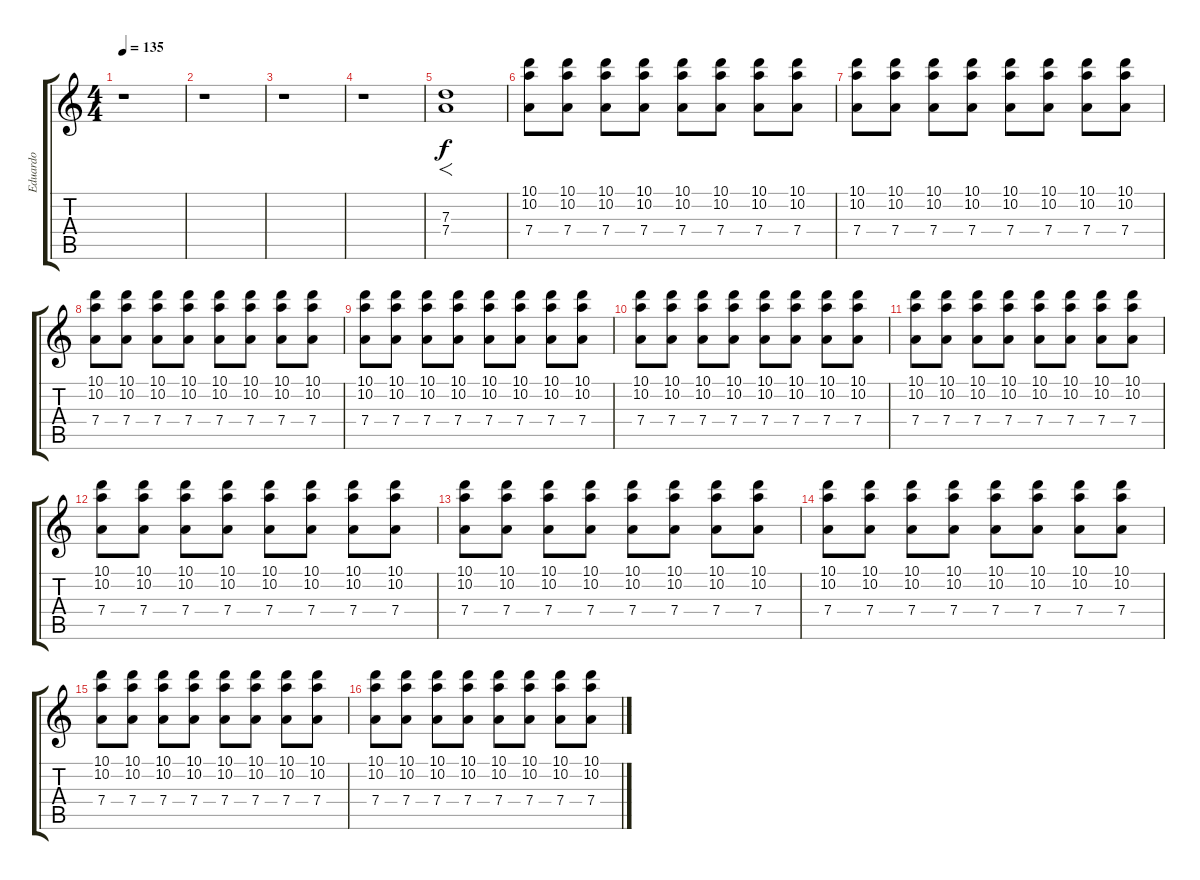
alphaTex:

\track ("Eduardo" "Eduardo") {instrument overdrivenguitar}
\staff {score tabs}
\tuning (E4 B3 G3 D3 A2 E2) {hide}
\ts (4 4)
\tempo 135
\clef g2
\ks c
r.1{dy f} |
r.1 |
r.1 |
r.1 |
(7.3 7.4).1{f} |
(10.1 10.2 7.4).8 (10.1 10.2 7.4).8 (10.1 10.2 7.4).8 (10.1 10.2 7.4).8 (10.1 10.2 7.4).8 (10.1 10.2 7.4).8 (10.1 10.2 7.4).8 (10.1 10.2 7.4).8 |
(10.1 10.2 7.4).8 (10.1 10.2 7.4).8 (10.1 10.2 7.4).8 (10.1 10.2 7.4).8 (10.1 10.2 7.4).8 (10.1 10.2 7.4).8 (10.1 10.2 7.4).8 (10.1 10.2 7.4).8 |
(10.1 10.2 7.4).8 (10.1 10.2 7.4).8 (10.1 10.2 7.4).8 (10.1 10.2 7.4).8 (10.1 10.2 7.4).8 (10.1 10.2 7.4).8 (10.1 10.2 7.4).8 (10.1 10.2 7.4).8 |
(10.1 10.2 7.4).8 (10.1 10.2 7.4).8 (10.1 10.2 7.4).8 (10.1 10.2 7.4).8 (10.1 10.2 7.4).8 (10.1 10.2 7.4).8 (10.1 10.2 7.4).8 (10.1 10.2 7.4).8 |
(10.1 10.2 7.4).8 (10.1 10.2 7.4).8 (10.1 10.2 7.4).8 (10.1 10.2 7.4).8 (10.1 10.2 7.4).8 (10.1 10.2 7.4).8 (10.1 10.2 7.4).8 (10.1 10.2 7.4).8 |
(10.1 10.2 7.4).8 (10.1 10.2 7.4).8 (10.1 10.2 7.4).8 (10.1 10.2 7.4).8 (10.1 10.2 7.4).8 (10.1 10.2 7.4).8 (10.1 10.2 7.4).8 (10.1 10.2 7.4).8 |
(10.1 10.2 7.4).8 (10.1 10.2 7.4).8 (10.1 10.2 7.4).8 (10.1 10.2 7.4).8 (10.1 10.2 7.4).8 (10.1 10.2 7.4).8 (10.1 10.2 7.4).8 (10.1 10.2 7.4).8 |
(10.1 10.2 7.4).8 (10.1 10.2 7.4).8 (10.1 10.2 7.4).8 (10.1 10.2 7.4).8 (10.1 10.2 7.4).8 (10.1 10.2 7.4).8 (10.1 10.2 7.4).8 (10.1 10.2 7.4).8 |
(10.1 10.2 7.4).8 (10.1 10.2 7.4).8 (10.1 10.2 7.4).8 (10.1 10.2 7.4).8 (10.1 10.2 7.4).8 (10.1 10.2 7.4).8 (10.1 10.2 7.4).8 (10.1 10.2 7.4).8 |
(10.1 10.2 7.4).8 (10.1 10.2 7.4).8 (10.1 10.2 7.4).8 (10.1 10.2 7.4).8 (10.1 10.2 7.4).8 (10.1 10.2 7.4).8 (10.1 10.2 7.4).8 (10.1 10.2 7.4).8 |
(10.1 10.2 7.4).8 (10.1 10.2 7.4).8 (10.1 10.2 7.4).8 (10.1 10.2 7.4).8 (10.1 10.2 7.4).8 (10.1 10.2 7.4).8 (10.1 10.2 7.4).8 (10.1 10.2 7.4).8
